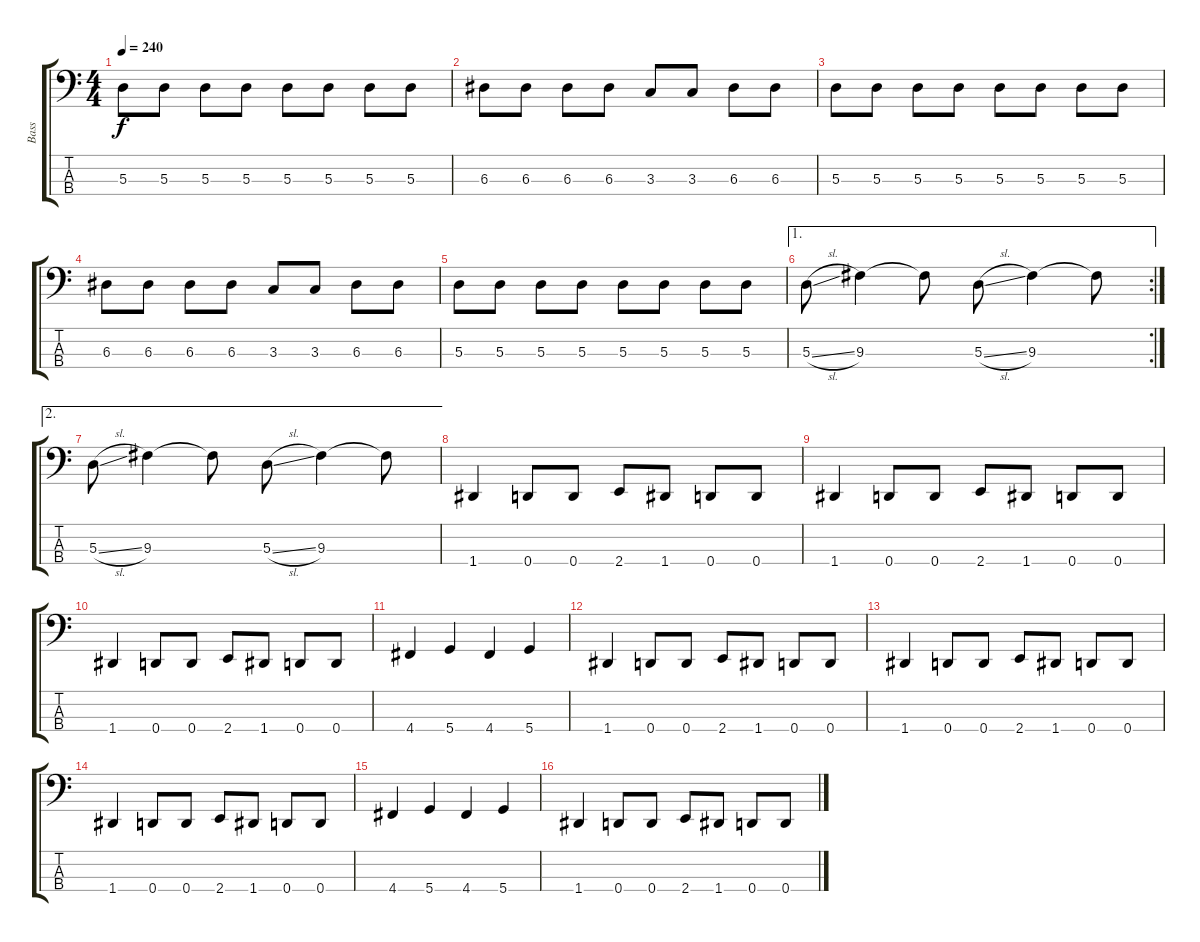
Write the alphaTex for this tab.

\track ("Bass" "Bass") {instrument electricbasspick}
\staff {score tabs}
\tuning (G2 D2 A1 D1) {hide}
\ts (4 4)
\tempo 240
\clef f4
\ks c
5.3.8{dy f} 5.3.8 5.3.8 5.3.8 5.3.8 5.3.8 5.3.8 5.3.8 |
6.3.8 6.3.8 6.3.8 6.3.8 3.3.8 3.3.8 6.3.8 6.3.8 |
5.3.8 5.3.8 5.3.8 5.3.8 5.3.8 5.3.8 5.3.8 5.3.8 |
6.3.8 6.3.8 6.3.8 6.3.8 3.3.8 3.3.8 6.3.8 6.3.8 |
5.3.8 5.3.8 5.3.8 5.3.8 5.3.8 5.3.8 5.3.8 5.3.8 |
\ae 1
\rc 2
5.3{sl}.8 9.3.4 9.3{t}.8 5.3{sl}.8 9.3.4 9.3{t}.8 |
\ae 2
5.3{sl}.8 9.3.4 9.3{t}.8 5.3{sl}.8 9.3.4 9.3{t}.8 |
1.4.4 0.4.8 0.4.8 2.4.8 1.4.8 0.4.8 0.4.8 |
1.4.4 0.4.8 0.4.8 2.4.8 1.4.8 0.4.8 0.4.8 |
1.4.4 0.4.8 0.4.8 2.4.8 1.4.8 0.4.8 0.4.8 |
4.4.4 5.4.4 4.4.4 5.4.4 |
1.4.4 0.4.8 0.4.8 2.4.8 1.4.8 0.4.8 0.4.8 |
1.4.4 0.4.8 0.4.8 2.4.8 1.4.8 0.4.8 0.4.8 |
1.4.4 0.4.8 0.4.8 2.4.8 1.4.8 0.4.8 0.4.8 |
4.4.4 5.4.4 4.4.4 5.4.4 |
1.4.4 0.4.8 0.4.8 2.4.8 1.4.8 0.4.8 0.4.8
